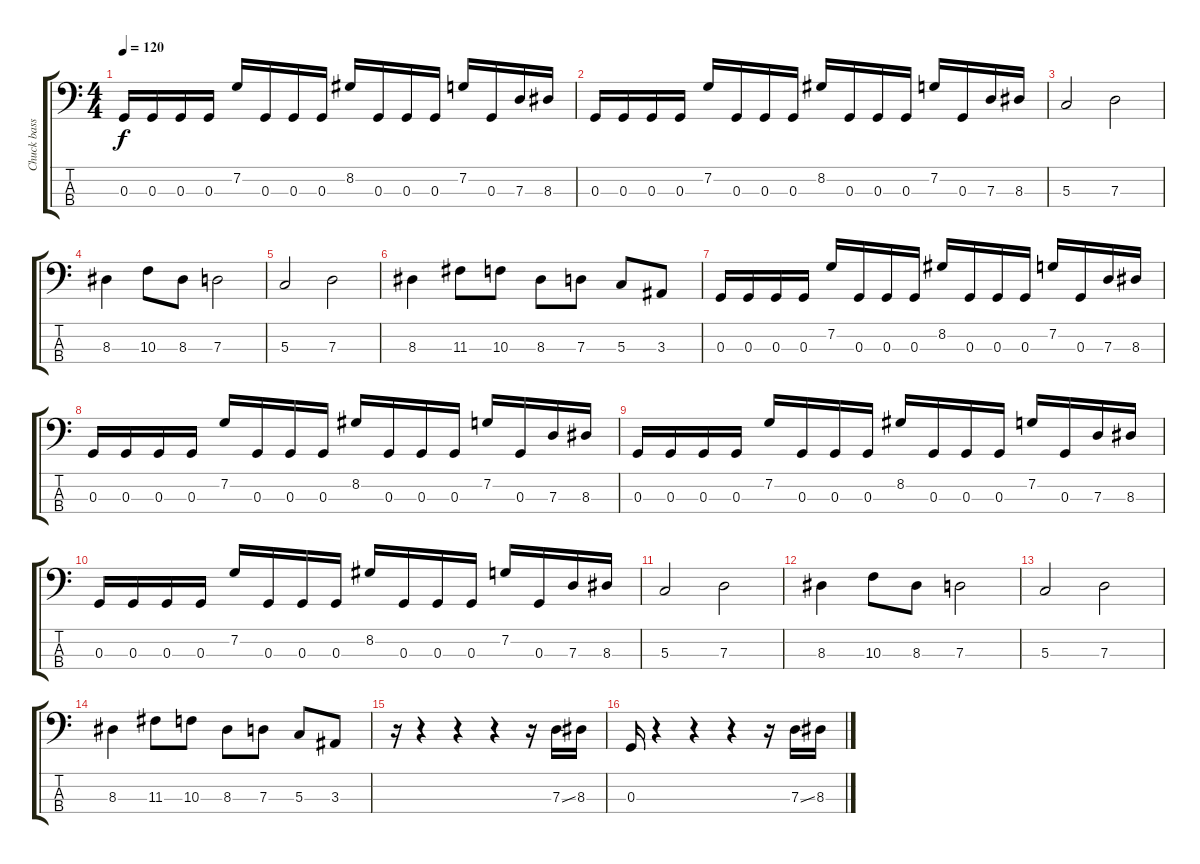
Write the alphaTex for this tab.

\track ("Chuck bass" "Chuck bass") {instrument electricbassfinger}
\staff {score tabs}
\tuning (F2 C2 G1 D1) {hide}
\ts (4 4)
\tempo 120
\clef f4
\ks c
0.3.16{dy f} 0.3.16 0.3.16 0.3.16 7.2.16 0.3.16 0.3.16 0.3.16 8.2.16 0.3.16 0.3.16 0.3.16 7.2.16 0.3.16 7.3.16 8.3.16 |
0.3.16 0.3.16 0.3.16 0.3.16 7.2.16 0.3.16 0.3.16 0.3.16 8.2.16 0.3.16 0.3.16 0.3.16 7.2.16 0.3.16 7.3.16 8.3.16 |
5.3.2 7.3.2 |
8.3.4 10.3.8 8.3.8 7.3.2 |
5.3.2 7.3.2 |
8.3.4 11.3.8 10.3.8 8.3.8 7.3.8 5.3.8 3.3.8 |
0.3.16 0.3.16 0.3.16 0.3.16 7.2.16 0.3.16 0.3.16 0.3.16 8.2.16 0.3.16 0.3.16 0.3.16 7.2.16 0.3.16 7.3.16 8.3.16 |
0.3.16 0.3.16 0.3.16 0.3.16 7.2.16 0.3.16 0.3.16 0.3.16 8.2.16 0.3.16 0.3.16 0.3.16 7.2.16 0.3.16 7.3.16 8.3.16 |
0.3.16 0.3.16 0.3.16 0.3.16 7.2.16 0.3.16 0.3.16 0.3.16 8.2.16 0.3.16 0.3.16 0.3.16 7.2.16 0.3.16 7.3.16 8.3.16 |
0.3.16 0.3.16 0.3.16 0.3.16 7.2.16 0.3.16 0.3.16 0.3.16 8.2.16 0.3.16 0.3.16 0.3.16 7.2.16 0.3.16 7.3.16 8.3.16 |
5.3.2 7.3.2 |
8.3.4 10.3.8 8.3.8 7.3.2 |
5.3.2 7.3.2 |
8.3.4 11.3.8 10.3.8 8.3.8 7.3.8 5.3.8 3.3.8 |
r.16 r.4 r.4 r.4 r.16 7.3{ss}.16 8.3.16 |
0.3.16 r.4 r.4 r.4 r.16 7.3{ss}.16 8.3.16
